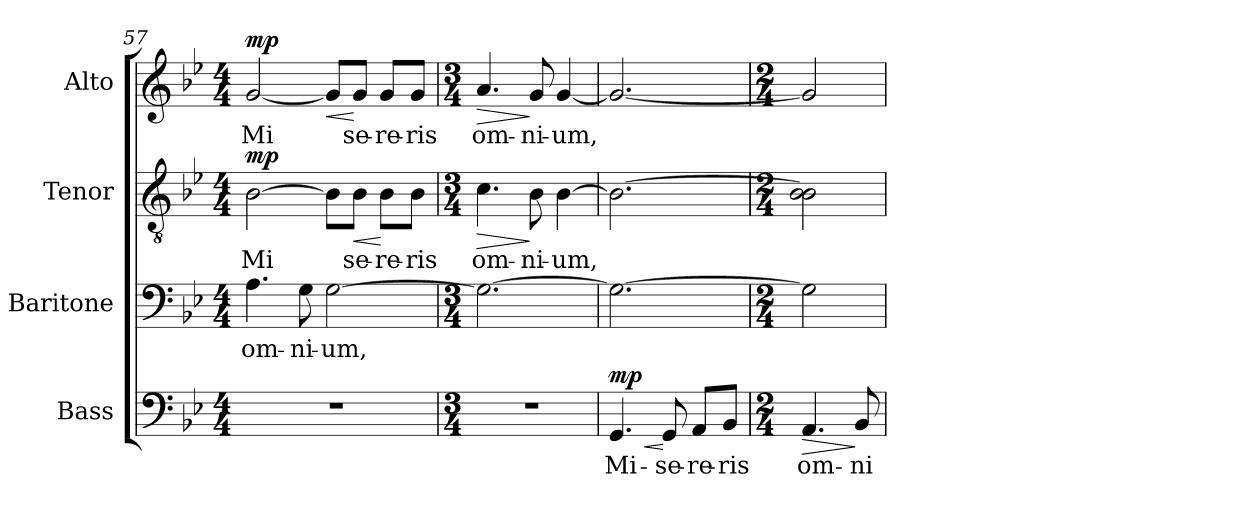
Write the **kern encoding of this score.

**kern	**text	**dynam	**kern	**text	**kern	**text	**dynam	**kern	**text	**dynam
*part4	*part4	*part4	*part3	*part3	*part2	*part2	*part2	*part1	*part1	*part1
*staff4	*staff4	*staff4	*staff3	*staff3	*staff2	*staff2	*staff2	*staff1	*staff1	*staff1
*I"Bass	*	*	*I"Baritone	*	*I"Tenor	*	*	*I"Alto	*	*
*I'B	*	*	*I'Ba	*	*I'T	*	*	*I'A	*	*
*clefF4	*	*	*clefF4	*	*clefGv2	*	*	*clefG2	*	*
*k[b-e-]	*	*	*k[b-e-]	*	*k[b-e-]	*	*	*k[b-e-]	*	*
*B-:	*	*	*B-:	*	*B-:	*	*	*B-:	*	*
*M4/4	*	*	*M4/4	*	*M4/4	*	*	*M4/4	*	*
=57	=57	=57	=57	=57	=57	=57	=57	=57	=57	=57
!	!	!	!	!LO:LY:b:cj	!	!LO:LY:b:cj	!LO:DY:a	!	!LO:LY:b:cj	!LO:DY:a
1r	.	.	4.A\	om-	[>2B-\	Mi-	mp	[<2g/	Mi-	mp
!	!	!	!	!LO:LY:b:cj	!	!	!	!	!	!
.	.	.	8G\	-ni-	.	.	.	.	.	.
!	!	!	!	!LO:LY:b:cj	!	!LO:LY:b:cj	!	!	!LO:LY:b:cj	!LO:HP:b
.	.	.	[>2G\	-um,	8B-\L]	--	.	8g/L]	--	<
!	!	!	!	!	!	!LO:LY:b:cj	!LO:HP:b	!	!LO:LY:b:cj	!
.	.	.	.	.	8B-\J	-se-	<	8g/J	-se-	[
!	!	!	!	!	!	!LO:LY:b:cj	!	!	!LO:LY:b:cj	!
.	.	.	.	.	8B-\L	-re-	[	8g/L	-re-	.
!	!	!	!	!	!	!LO:LY:b:cj	!	!	!LO:LY:b:cj	!
.	.	.	.	.	8B-\J	-ris	.	8g/J	-ris	.
=58	=58	=58	=58	=58	=58	=58	=58	=58	=58	=58
*M3/4	*	*	*M3/4	*	*M3/4	*	*	*M3/4	*	*
!	!	!	!	!LO:LY:b:cj	!	!LO:LY:b:cj	!LO:HP:b	!	!LO:LY:b:cj	!LO:HP:b
2.r	.	.	2.G\_>	.	4.c\	om-	>	4.a/	om-	>
!	!	!	!	!	!	!LO:LY:b:cj	!	!	!LO:LY:b:cj	!
.	.	.	.	.	8B-\	-ni-	]	8g/	-ni-	]
!	!	!	!	!	!	!LO:LY:b:cj	!	!	!LO:LY:b:cj	!
.	.	.	.	.	[>4B-\	-um,	.	[<4g/	-um,	.
=59	=59	=59	=59	=59	=59	=59	=59	=59	=59	=59
!	!LO:LY:b:cj	!LO:HP:b	!	!LO:LY:b:cj	!	!LO:LY:b:cj	!	!	!LO:LY:b:cj	!
!	!	!LO:DY:n=1:a	!	!	!	!	!	!	!	!
4.GG/	Mi-	< mp	2.G\_>	.	2.B-\_>	.	.	2.g/_<	.	.
!	!LO:LY:b:cj	!	!	!	!	!	!	!	!	!
8GG/	-se-	[	.	.	.	.	.	.	.	.
!	!LO:LY:b:cj	!	!	!	!	!	!	!	!	!
8AA/L	-re-	.	.	.	.	.	.	.	.	.
!	!LO:LY:b:cj	!	!	!	!	!	!	!	!	!
8BB-/J	-ris	.	.	.	.	.	.	.	.	.
=60	=60	=60	=60	=60	=60	=60	=60	=60	=60	=60
*M2/4	*	*	*M2/4	*	*M2/4	*	*	*M2/4	*	*
!	!LO:LY:b:cj	!LO:HP:b	!	!LO:LY:b:cj	!	!LO:LY:b:cj	!	!	!LO:LY:b:cj	!
4.AA/	om-	>	2G\]	.	2B-\ 2B-\]	.	.	2g/]	.	.
!	!LO:LY:b:cj	!	!	!	!	!	!	!	!	!
8BB-/	-ni-	]	.	.	.	.	.	.	.	.
=	=	=	=	=	=	=	=	=	=	=
*-	*-	*-	*-	*-	*-	*-	*-	*-	*-	*-
